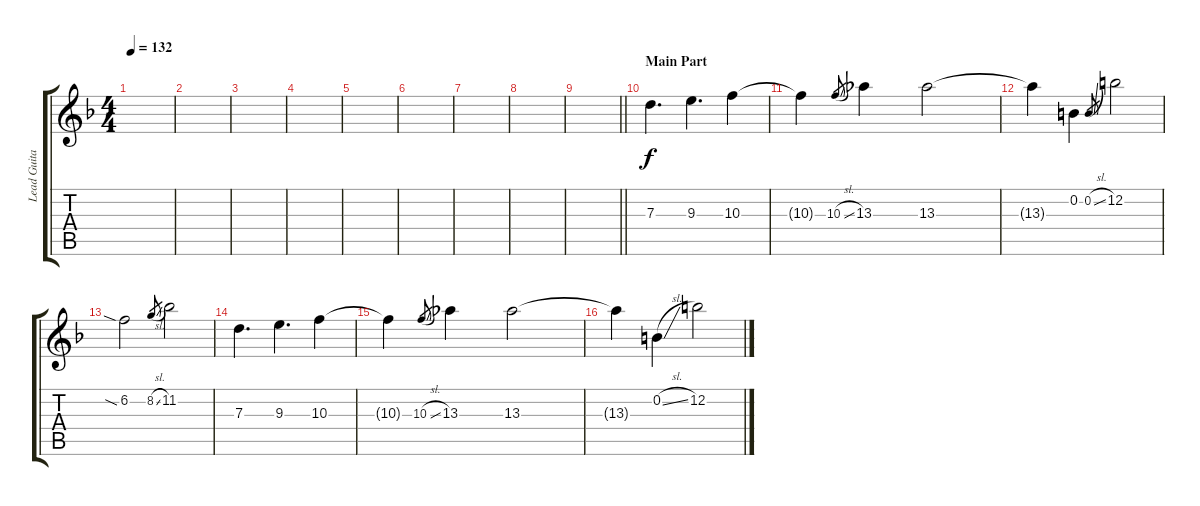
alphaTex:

\track ("Lead Guitar" "Lead Guita") {instrument distortionguitar}
\staff {score tabs}
\tuning (E4 B3 G3 D3 A2 D2) {hide}
\ts (4 4)
\tempo 132
\clef g2
\ks dminor
|
|
|
|
|
|
|
|
\barLineRight lightlight
|
\section ("" "Main Part")
7.3.4{d} 9.3.4{d} 10.3.4 |
10.3{t}.4 10.3{sl}.8{gr} 13.3.4 13.3.2 |
13.3{t}.4 0.2.4 0.2{sl}.8{gr} 12.2.2 |
6.2{sia}.2 8.2{sl}.8{gr} 11.2.2 |
7.3.4{d} 9.3.4{d} 10.3.4 |
10.3{t}.4 10.3{sl}.8{gr} 13.3.4 13.3.2 |
13.3{t}.4 0.2{sl}.4 12.2.2
